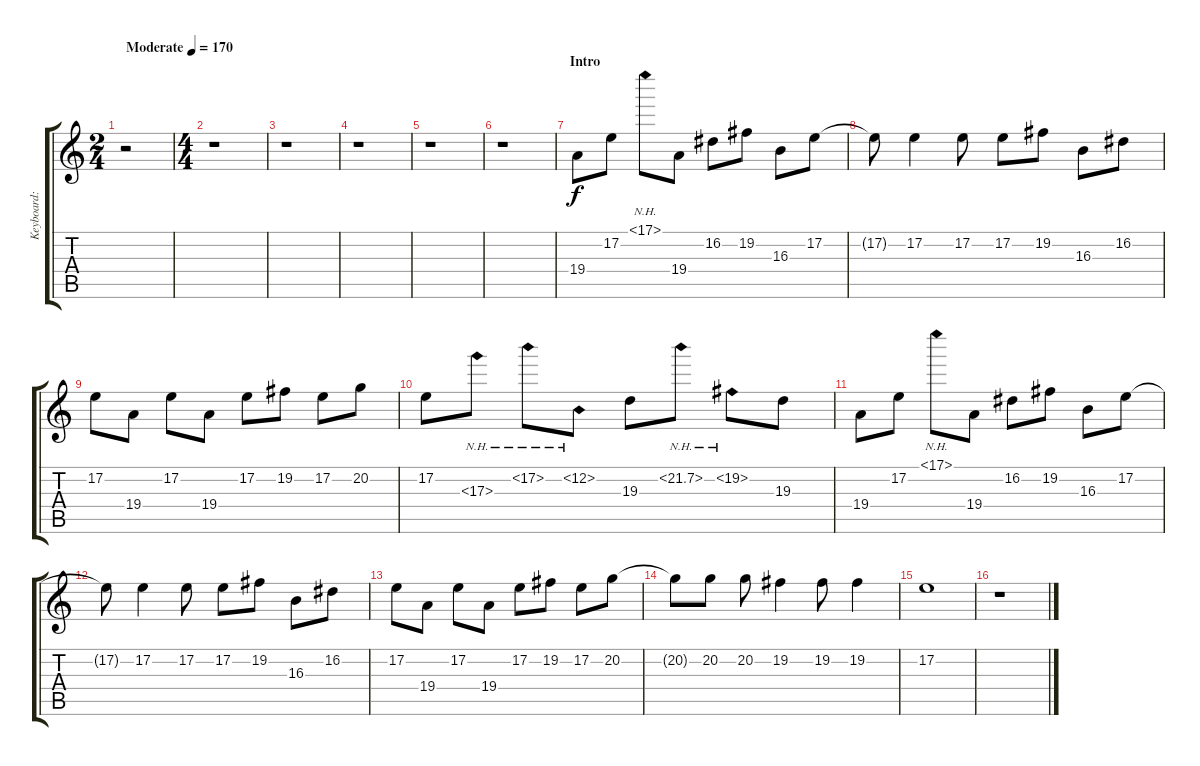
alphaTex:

\track ("Keyboard: Tsumugi Kotobuki" "Keyboard: ") {instrument pad7halo}
\staff {score tabs}
\tuning (E4 B3 G3 D3 A2 E2) {hide}
\ts (2 4)
\tempo (170 "Moderate")
\clef g2
\ks c
r.2{dy f instrument pad7halo} |
\ts (4 4)
r.1 |
r.1 |
r.1 |
r.1 |
r.1 |
\section ("" "Intro")
19.4.8 17.2.8 17.1{nh}.8 19.4.8 16.2.8 19.2.8 16.3.8 17.2.8 |
17.2{t}.8 17.2.4 17.2.8 17.2.8 19.2.8 16.3.8 16.2.8 |
17.2.8 19.4.8 17.2.8 19.4.8 17.2.8 19.2.8 17.2.8 20.2.8 |
17.2.8 17.3{nh}.8 17.2{nh}.8 20.2{nh}.8 19.3.8 22.2{nh}.8 19.2{nh}.8 19.3.8 |
19.4.8 17.2.8 17.1{nh}.8 19.4.8 16.2.8 19.2.8 16.3.8 17.2.8 |
17.2{t}.8 17.2.4 17.2.8 17.2.8 19.2.8 16.3.8 16.2.8 |
17.2.8 19.4.8 17.2.8 19.4.8 17.2.8 19.2.8 17.2.8 20.2.8 |
20.2{t}.8 20.2.8 20.2.8 19.2.4 19.2.8 19.2.4 |
17.2.1 |
r.1
